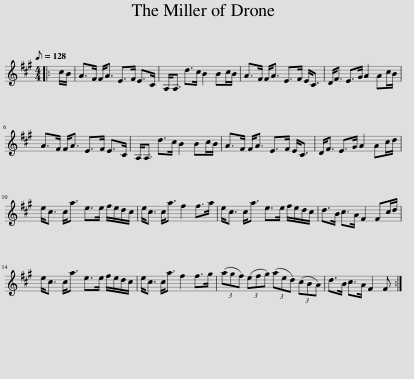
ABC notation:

X:1
L:1/8
Q:1/8=128
M:4/4
I:linebreak $
K:F#min
V:1 treble
V:1
|: c/B/ | A>F F<A E>F E>C | A,<A, d>c B2 Bc/B/ | A>F F<A E>F E<C | D<F E>G A2 Ac/B/ |$ %5
 A>F F<A E>F E>C | A,<A, d>c B2 Bc/B/ | A>F F<A E>F E<C | D<F E>G A2 Ac/d/ |$ e<c c<a e>e f/e/d/c/ | %10
 e<c c<a f2 f>a | e<c c<a e>e f/e/d/c/ | d>B c>A F2 Fc/d/ |$ e<c c<a e>e f/e/d/c/ | e<c c<a f2 f>g | %15
 (3(agf) (3(efg) (3(aed) (3(cBA) | d>B c>A F2 F :| %17
